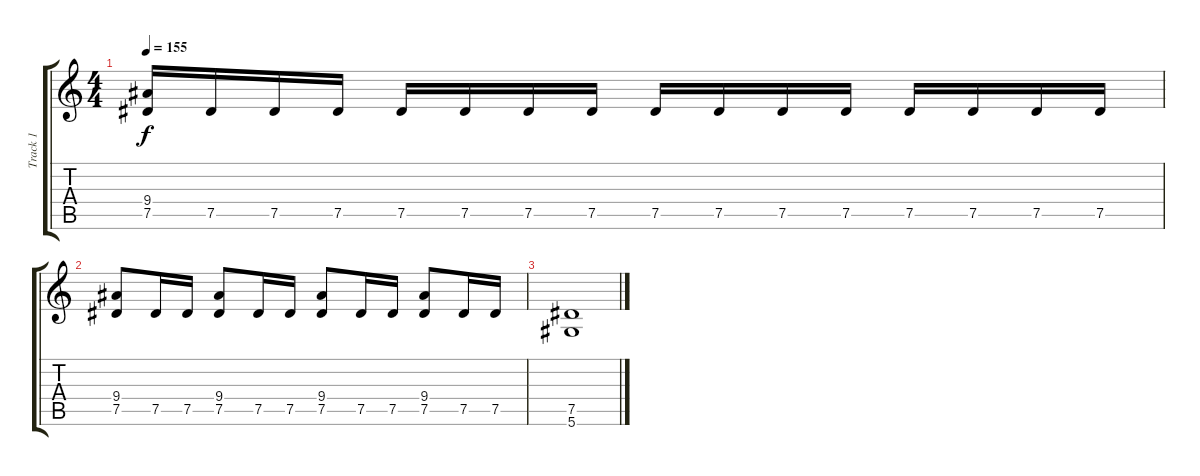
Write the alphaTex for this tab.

\track ("Track 1" "Track 1") {instrument overdrivenguitar}
\staff {score tabs}
\tuning (Eb4 Bb3 Gb3 Db3 Ab2 Eb2) {hide}
\ts (4 4)
\tempo 155
\clef g2
\ks c
(9.4 7.5).16{dy f} 7.5.16 7.5.16 7.5.16 7.5.16 7.5.16 7.5.16 7.5.16 7.5.16 7.5.16 7.5.16 7.5.16 7.5.16 7.5.16 7.5.16 7.5.16 |
(9.4 7.5).8 7.5.16 7.5.16 (9.4 7.5).8 7.5.16 7.5.16 (9.4 7.5).8 7.5.16 7.5.16 (9.4 7.5).8 7.5.16 7.5.16 |
(7.5 5.6).1
